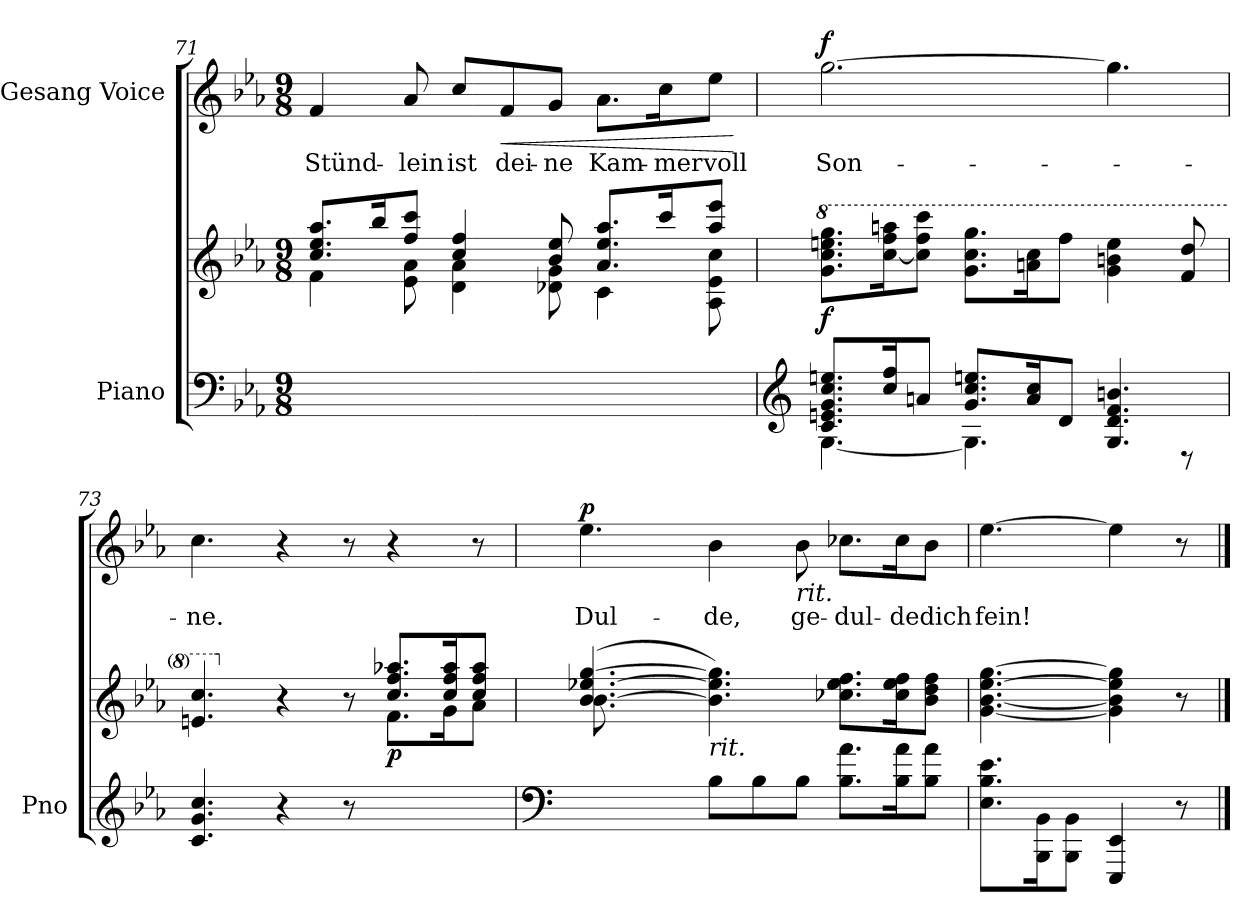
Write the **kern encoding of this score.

**kern	**kern	**dynam	**kern	**text	**dynam
*part2	*part2	*part2	*part1	*part1	*part1
*staff3	*staff2	*staff2/3	*staff1	*staff1	*staff1
*I"Piano	*	*	*I"Gesang Voice	*	*
*I'Pno	*	*	*	*	*
*clefF4	*clefG2	*	*clefG2	*	*
*k[b-e-a-]	*k[b-e-a-]	*	*k[b-e-a-]	*	*
*M9/8	*M9/8	*	*M9/8	*	*
=71	=71	=71	=71	=71	=71
*	*^	*	*	*	*
!	!	!	!	!	!LO:LY:b	!
1ryy	8.cc/ 8.ee-/ 8.aa-/L	4f\	.	4f/	Stünd-	.
.	16bb-/K	.	.	.	.	.
!	!	!	!	!	!LO:LY:b	!
.	8ff/ 8ccc/J	8e-\ 8a-\	.	8a-/	-lein	.
!	!	!	!	!	!LO:LY:b	!
.	4cc/ 4ff/	4d\ 4a-\	.	8cc/L	ist	.
!	!	!	!	!	!LO:LY:b	!LO:HP:b
.	.	.	.	8f/	dei-	<
!	!	!	!	!	!LO:LY:b	!
.	8b-/ 8ee-/	8d-X\ 8g\	.	8g/J	-ne	.
!	!	!	!	!	!LO:LY:b	!
.	8.a-/ 8.ee-/ 8.aa-/L	4c\	.	8.a-\L	Kam-	.
!	!	!	!	!	!LO:LY:b	!
.	16ccc/K	.	.	16cc\K	-mer	.
!	!	!	!	!	!LO:LY:b	!
8ryy	8aa-/ 8eee-/J	8A-\ 8e-\ 8cc\	.	8ee-\J	voll	.
*	*v	*v	*	*	*	*
.	.	.	.	.	[
!!LO:LB:g=z
=72	=72	=72	=72	=72	=72
*clefG2	*	*	*	*	*
*^	*	*	*	*	*
*	*	*8va	*	*	*	*
!	!	!	!LO:DY:b	!	!LO:LY:b	!LO:DY:a
8.c/ 8.en/ 8.g/ 8.cc/ 8.een/L	[4.G\	8.gg\ 8.ccc\ 8.eeen\ 8.ggg\L	f	[2.gg\	Son-	f
16cc/ 16ff/K	.	[16ccc\ 16fff\ 16aaan\K	.	.	.	.
8an/J	.	8ccc\] 8fff\ 8cccc\J	.	.	.	.
8.g/ 8.cc/ 8.een/L	4.G\]	8.gg\ 8.ccc\ 8.ggg\L	.	.	.	.
16a/ 16cc/K	.	16aan\ 16ccc\K	.	.	.	.
8d/J	.	8fff\J	.	.	.	.
4.G/ 4.d/ 4.f/ 4.bn/	4ryy	4gg\ 4bbn\ 4eee\	.	4.gg\]	.	.
.	8r	8ff/ 8ddd/	.	.	.	.
=73	=73	=73	=73	=73	=73	=73
*	*	*^	*	*	*	*
!	!	!	!	!	!	!LO:LY:b	!
*v	*v	*	*	*	*	*	*
4.c/ 4.g/ 4.cc/	4.een/ 4.ccc/	2.ryy	.	4.cc\	-ne.	.
*	*X8va	*	*	*	*	*
4r	4r	.	.	4r	.	.
8r	8r	.	.	8r	.	.
!	!	!	!LO:DY:b	!	!	!
4.ryy	8.cc/ 8.ff/ 8.aa-X/L	8.f\L	p	4r	.	.
.	16cc/ 16ff/ 16aa-/K	16g\K	.	.	.	.
.	8cc/ 8ff/ 8aa-/J	8a-\J	.	8r	.	.
=74	=74	=74	=74	=74	=74	=74
*clefF4	*	*	*	*	*	*
!	!	!	!	!	!LO:LY:b	!LO:DY:a
8.ryy	(<[>4.b-/ [4.ee-X/ [4.gg/	8.b-\L	.	4.ee-\	Dul-	p
16B-/K	.	2...ryy	.	.	.	.
8B-/J	.	.	.	.	.	.
!	!LO:TX:b:i:t=rit.	!	!	!	!	!
!	!	!	!	!	!LO:LY:b	!
8B-\L	4.b-\] 4.ee-\] 4.gg\])	.	.	4b-\	-de,	.
8B-\	.	.	.	.	.	.
!	!	!	!	!LO:TX:b:i:t=rit.	!	!
!	!	!	!	!	!LO:LY:b	!
8B-\J	.	.	.	8b-\	ge-	.
!	!	!	!	!	!LO:LY:b	!
8.B-\ 8.a-\L	8.cc-X\ 8.ee-\ 8.ff\L	.	.	8.cc-X\L	-dul-	.
!	!	!	!	!	!LO:LY:b	!
16B-\ 16a-\K	16cc-\ 16ee-\ 16ff\K	.	.	16cc-\K	-de	.
!	!	!	!	!	!LO:LY:b	!
8B-\ 8a-\J	8b-\ 8dd\ 8ff\J	.	.	8b-\J	dich	.
*	*v	*v	*	*	*	*
=75	=75	=75	=75	=75	=75
!	!	!	!	!LO:LY:b	!
8.E-\ 8.B-\ 8.e-\L	[4.g\ [<4.b-\ [4.ee-\ [4.gg\	.	[4.ee-\	fein!	.
16BBB-\ 16BB-\K	.	.	.	.	.
8BBB-\ 8BB-\J	.	.	.	.	.
4EEE-/ 4EE-/	4g\] 4b-\] 4ee-\] 4gg\]	.	4ee-\]	.	.
8r	8r	.	8r	.	.
==	==	==	==	==	==
*-	*-	*-	*-	*-	*-
